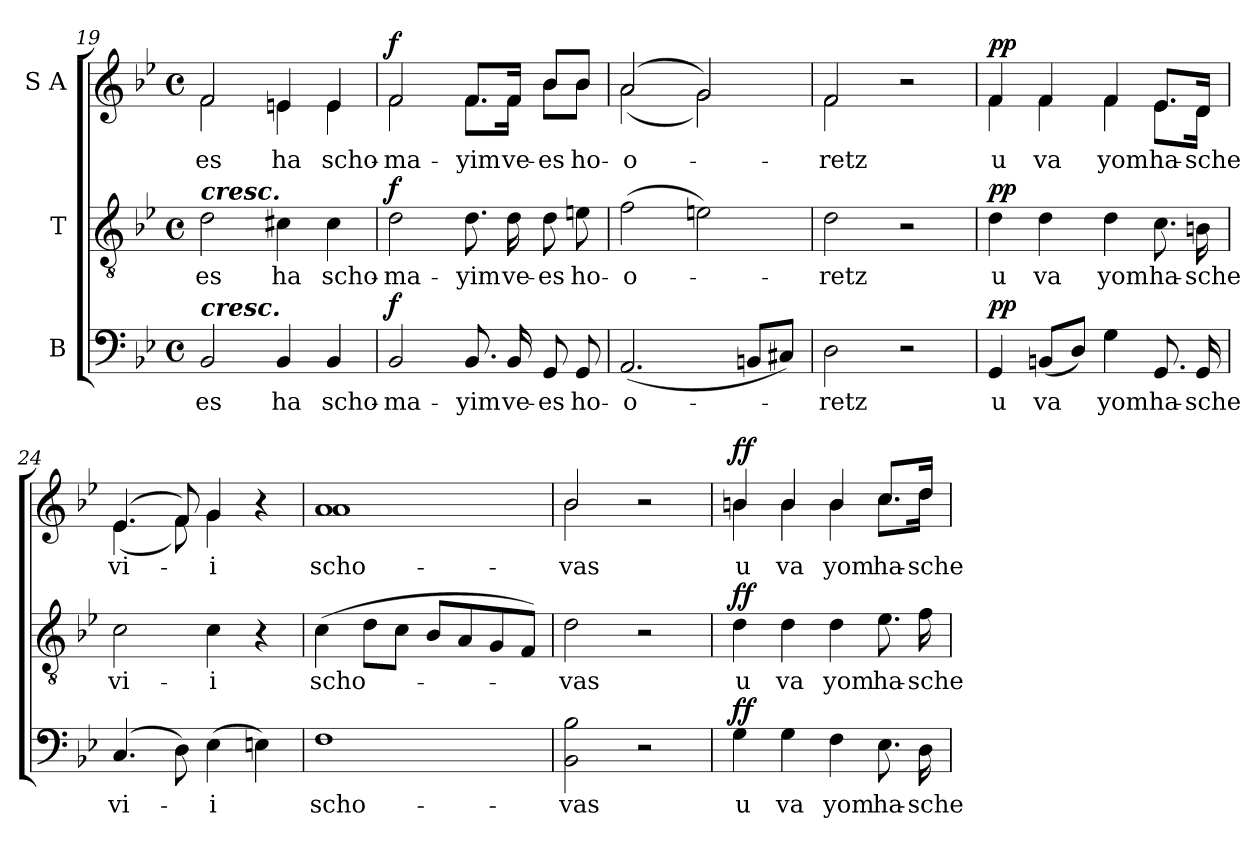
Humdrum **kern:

**kern	**text	**dynam	**kern	**text	**dynam	**kern	**text	**dynam
*part3	*part3	*part3	*part2	*part2	*part2	*part1	*part1	*part1
*staff3	*staff3	*staff3	*staff2	*staff2	*staff2	*staff1	*staff1	*staff1
*I"B	*	*	*I"T	*	*	*I"S A	*	*
!!LO:PB:g=z
*clefF4	*	*	*clefGv2	*	*	*clefG2	*	*
*	*	*	*ITrd7c12	*	*	*	*	*
*k[b-e-]	*	*	*k[b-e-]	*	*	*k[b-e-]	*	*
*B-:	*	*	*B-:	*	*	*B-:	*	*
*M4/4	*	*	*M4/4	*	*	*M4/4	*	*
*met(c)	*	*	*met(c)	*	*	*met(c)	*	*
=19	=19	=19	=19	=19	=19	=19	=19	=19
!	!LO:LY:b:color=#000000	!	!	!	!	!	!	!
!	!	!	!	!LO:LY:b:color=#000000	!	!	!	!
!	!	!	!	!	!	!LO:TX:a:Bi:t=cresc.	!	!
!	!	!	!LO:TX:a:Bi:t=cresc.	!	!	!	!	!
!LO:TX:a:Bi:t=cresc.	!	!	!	!	!	!	!	!
!	!	!	!	!	!	!	!LO:LY:b:color=#000000	!
*	*	*	*	*	*	*^	*	*
2BB-i/	es	.	2Di\	es	.	2fi/	2fi\	es	.
!	!LO:LY:b:color=#000000	!	!	!	!	!	!	!	!
!	!	!	!	!LO:LY:b:color=#000000	!	!	!	!	!
!	!	!	!	!	!	!	!	!LO:LY:b:color=#000000	!
4BB-i/	ha	.	4C#Xi\	ha	.	4eni/	4ei\	ha	.
!	!LO:LY:b:color=#000000	!	!	!	!	!	!	!	!
!	!	!	!	!LO:LY:b:color=#000000	!	!	!	!	!
!	!	!	!	!	!	!	!	!LO:LY:b:color=#000000	!
4BB-i/	scho-	.	4C#i\	scho-	.	4ei/	4ei\	scho-	.
=20	=20	=20	=20	=20	=20	=20	=20	=20	=20
!	!LO:LY:b:color=#000000	!	!	!	!	!	!	!	!
!	!	!	!	!LO:LY:b:color=#000000	!	!	!	!	!
!	!	!	!	!	!	!	!	!LO:LY:b:color=#000000	!
2BB-i/	-ma-	f	2Di\	-ma-	f	2fi/	2fi\	-ma-	f
!	!LO:LY:b:color=#000000	!	!	!	!	!	!	!	!
!	!	!	!	!LO:LY:b:color=#000000	!	!	!	!	!
!	!	!	!	!	!	!	!	!LO:LY:b:color=#000000	!
8.BB-i/	-yim	.	8.Di\	-yim	.	8.fi/L	8.fi\L	-yim	.
!	!LO:LY:b:color=#000000	!	!	!	!	!	!	!	!
!	!	!	!	!LO:LY:b:color=#000000	!	!	!	!	!
!	!	!	!	!	!	!	!	!LO:LY:b:color=#000000	!
16BB-i/	ve-	.	16Di\	ve-	.	16fi/Jk	16fi\Jk	ve-	.
!	!LO:LY:b:color=#000000	!	!	!	!	!	!	!	!
!	!	!	!	!LO:LY:b:color=#000000	!	!	!	!	!
!	!	!	!	!	!	!	!	!LO:LY:b:color=#000000	!
8GGi/	-es	.	8Di\	-es	.	8b-i/L	8b-i\L	-es	.
!	!LO:LY:b:color=#000000	!	!	!	!	!	!	!	!
!	!	!	!	!LO:LY:b:color=#000000	!	!	!	!	!
!	!	!	!	!	!	!	!	!LO:LY:b:color=#000000	!
8GGi/	ho-	.	8Eni\	ho-	.	8b-i/J	8b-i\J	ho-	.
=21	=21	=21	=21	=21	=21	=21	=21	=21	=21
!	!LO:LY:b:color=#000000	!	!	!	!	!	!	!	!
!	!	!	!	!LO:LY:b:color=#000000	!	!	!	!	!
!	!	!	!	!	!	!	!	!LO:LY:b:color=#000000	!
(2.AAi/	-o-	.	(2Fi\	-o-	.	(2ai/	(2ai\	-o-	.
.	.	.	2Eni\)	.	.	2gi/)	2gi\)	.	.
8BBni/L	.	.	.	.	.	.	.	.	.
8C#Xi/J)	.	.	.	.	.	.	.	.	.
=22	=22	=22	=22	=22	=22	=22	=22	=22	=22
!	!LO:LY:b:color=#000000	!	!	!	!	!	!	!	!
!	!	!	!	!LO:LY:b:color=#000000	!	!	!	!	!
!	!	!	!	!	!	!	!	!LO:LY:b:color=#000000	!
2Di\	-retz	.	2Di\	-retz	.	2fi/	2fi\	-retz	.
2r	.	.	2r	.	.	2r	2ryy	.	.
=23	=23	=23	=23	=23	=23	=23	=23	=23	=23
!	!LO:LY:b:color=#000000	!	!	!	!	!	!	!	!
!	!	!	!	!LO:LY:b:color=#000000	!	!	!	!	!
!	!	!	!	!	!	!	!	!LO:LY:b:color=#000000	!
4GGi/	u	pp	4Di\	u	pp	4fi/	4fi\	u	pp
!	!LO:LY:b:color=#000000	!	!	!	!	!	!	!	!
!	!	!	!	!LO:LY:b:color=#000000	!	!	!	!	!
!	!	!	!	!	!	!	!	!LO:LY:b:color=#000000	!
(8BBni/L	va	.	4Di\	va	.	4fi/	4fi\	va	.
8Di/J)	.	.	.	.	.	.	.	.	.
!	!LO:LY:b:color=#000000	!	!	!	!	!	!	!	!
!	!	!	!	!LO:LY:b:color=#000000	!	!	!	!	!
!	!	!	!	!	!	!	!	!LO:LY:b:color=#000000	!
4Gi\	yom	.	4Di\	yom	.	4fi/	4fi\	yom	.
!	!LO:LY:b:color=#000000	!	!	!	!	!	!	!	!
!	!	!	!	!LO:LY:b:color=#000000	!	!	!	!	!
!	!	!	!	!	!	!	!	!LO:LY:b:color=#000000	!
8.GGi/	ha-	.	8.Ci\	ha-	.	8.e-i/L	8.e-i\L	ha-	.
!	!LO:LY:b:color=#000000	!	!	!	!	!	!	!	!
!	!	!	!	!LO:LY:b:color=#000000	!	!	!	!	!
!	!	!	!	!	!	!	!	!LO:LY:b:color=#000000	!
16GGi/	-sche	.	16BBni\	-sche	.	16di/Jk	16di\Jk	-sche	.
=24	=24	=24	=24	=24	=24	=24	=24	=24	=24
!	!LO:LY:b:color=#000000	!	!	!	!	!	!	!	!
!	!	!	!	!LO:LY:b:color=#000000	!	!	!	!	!
!	!	!	!	!	!	!	!	!LO:LY:b:color=#000000	!
(4.Ci/	vi-	.	2Ci\	vi-	.	(4.e-i/	(4.e-i\	vi-	.
8Di\)	.	.	.	.	.	8fi/)	8fi\)	.	.
!	!LO:LY:b:color=#000000	!	!	!	!	!	!	!	!
!	!	!	!	!LO:LY:b:color=#000000	!	!	!	!	!
!	!	!	!	!	!	!	!	!LO:LY:b:color=#000000	!
(4E-i\	-i	.	4Ci\	-i	.	4gi/	4gi\	-i	.
4Eni\)	.	.	4r	.	.	4r	4ryy	.	.
!!LO:LB:g=z	!!
=25	=25	=25	=25	=25	=25	=25	=25	=25	=25
!	!LO:LY:b:color=#000000	!	!	!	!	!	!	!	!
!	!	!	!	!LO:LY:b:color=#000000	!	!	!	!	!
!	!	!	!	!	!	!	!	!LO:LY:b:color=#000000	!
1Fi	scho-	.	(4Ci\	scho-	.	1ai	1ai	scho-	.
.	.	.	8Di\L	.	.	.	.	.	.
.	.	.	8Ci\J	.	.	.	.	.	.
.	.	.	8BB-i/L	.	.	.	.	.	.
.	.	.	8AAi/	.	.	.	.	.	.
.	.	.	8GGi/	.	.	.	.	.	.
.	.	.	8FFi/J)	.	.	.	.	.	.
=26	=26	=26	=26	=26	=26	=26	=26	=26	=26
!	!LO:LY:b:color=#000000	!	!	!	!	!	!	!	!
!	!	!	!	!LO:LY:b:color=#000000	!	!	!	!	!
!	!	!	!	!	!	!	!	!LO:LY:b:color=#000000	!
2BB-i\ 2B-i	-vas	.	2Di\	-vas	.	2b-i/	2b-i\	-vas	.
2r	.	.	2r	.	.	2r	2ryy	.	.
=27	=27	=27	=27	=27	=27	=27	=27	=27	=27
!	!LO:LY:b:color=#000000	!	!	!	!	!	!	!	!
!	!	!	!	!LO:LY:b:color=#000000	!	!	!	!	!
!	!	!	!	!	!	!	!	!LO:LY:b:color=#000000	!
4Gi\	u	ff	4Di\	u	ff	4bni/	4bi\	u	ff
!	!LO:LY:b:color=#000000	!	!	!	!	!	!	!	!
!	!	!	!	!LO:LY:b:color=#000000	!	!	!	!	!
!	!	!	!	!	!	!	!	!LO:LY:b:color=#000000	!
4Gi\	va	.	4Di\	va	.	4bi/	4bi\	va	.
!	!LO:LY:b:color=#000000	!	!	!	!	!	!	!	!
!	!	!	!	!LO:LY:b:color=#000000	!	!	!	!	!
!	!	!	!	!	!	!	!	!LO:LY:b:color=#000000	!
4Fi\	yom	.	4Di\	yom	.	4bi/	4bi\	yom	.
!	!LO:LY:b:color=#000000	!	!	!	!	!	!	!	!
!	!	!	!	!LO:LY:b:color=#000000	!	!	!	!	!
!	!	!	!	!	!	!	!	!LO:LY:b:color=#000000	!
8.E-i\	ha-	.	8.E-i\	ha-	.	8.cci/L	8.cci\L	ha-	.
!	!LO:LY:b:color=#000000	!	!	!	!	!	!	!	!
!	!	!	!	!LO:LY:b:color=#000000	!	!	!	!	!
!	!	!	!	!	!	!	!	!LO:LY:b:color=#000000	!
16Di\	-sche	.	16Fi\	-sche	.	16ddi/Jk	16ddi\Jk	-sche	.
*	*	*	*	*	*	*v	*v	*	*
=	=	=	=	=	=	=	=	=
*-	*-	*-	*-	*-	*-	*-	*-	*-
